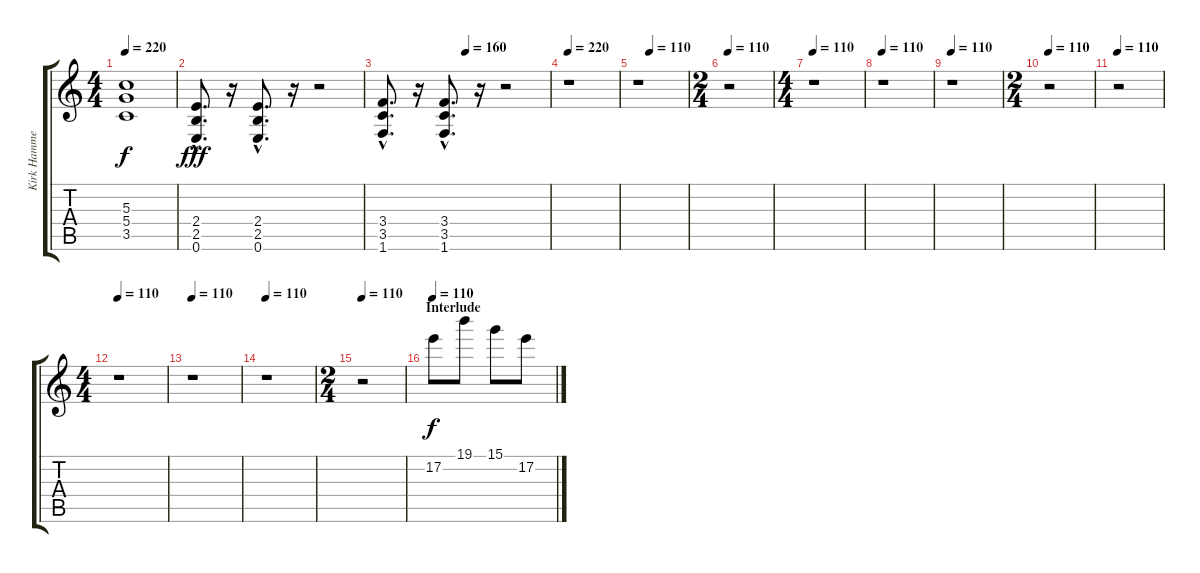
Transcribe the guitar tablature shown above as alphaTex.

\track ("Kirk Hammet" "Kirk Hamme") {instrument distortionguitar}
\staff {score tabs}
\tuning (E4 B3 G3 D3 A2 E2) {hide}
\ts (4 4)
\tempo 220
\clef g2
\ks c
(5.3{t} 5.4{t} 3.5{t}).1{dy f} |
(2.4{hac} 2.5{hac} 0.6{hac}).8{d dy fff} r.16 (2.4{hac} 2.5{hac} 0.6{hac}).8{d} r.16 r.2 |
\tempo (160 0.5)
(3.4{hac} 3.5{hac} 1.6{hac}).8{d} r.16 (3.4{hac} 3.5{hac} 1.6{hac}).8{d} r.16 r.2 |
\tempo 220
r.1 |
\tempo (110 0.25)
r.1 |
\ts (2 4)
\tempo 110
r.2 |
\ts (4 4)
\tempo 110
r.1 |
\tempo 110
r.1 |
\tempo 110
r.1 |
\ts (2 4)
\tempo 110
r.2 |
\tempo 110
r.2 |
\ts (4 4)
\tempo 110
r.1 |
\tempo 110
r.1 |
\tempo 110
r.1 |
\ts (2 4)
\tempo 110
r.2 |
\section ("" "Interlude")
\tempo 110
17.2.8{dy f balance 8} 19.1.8 15.1.8 17.2.8
